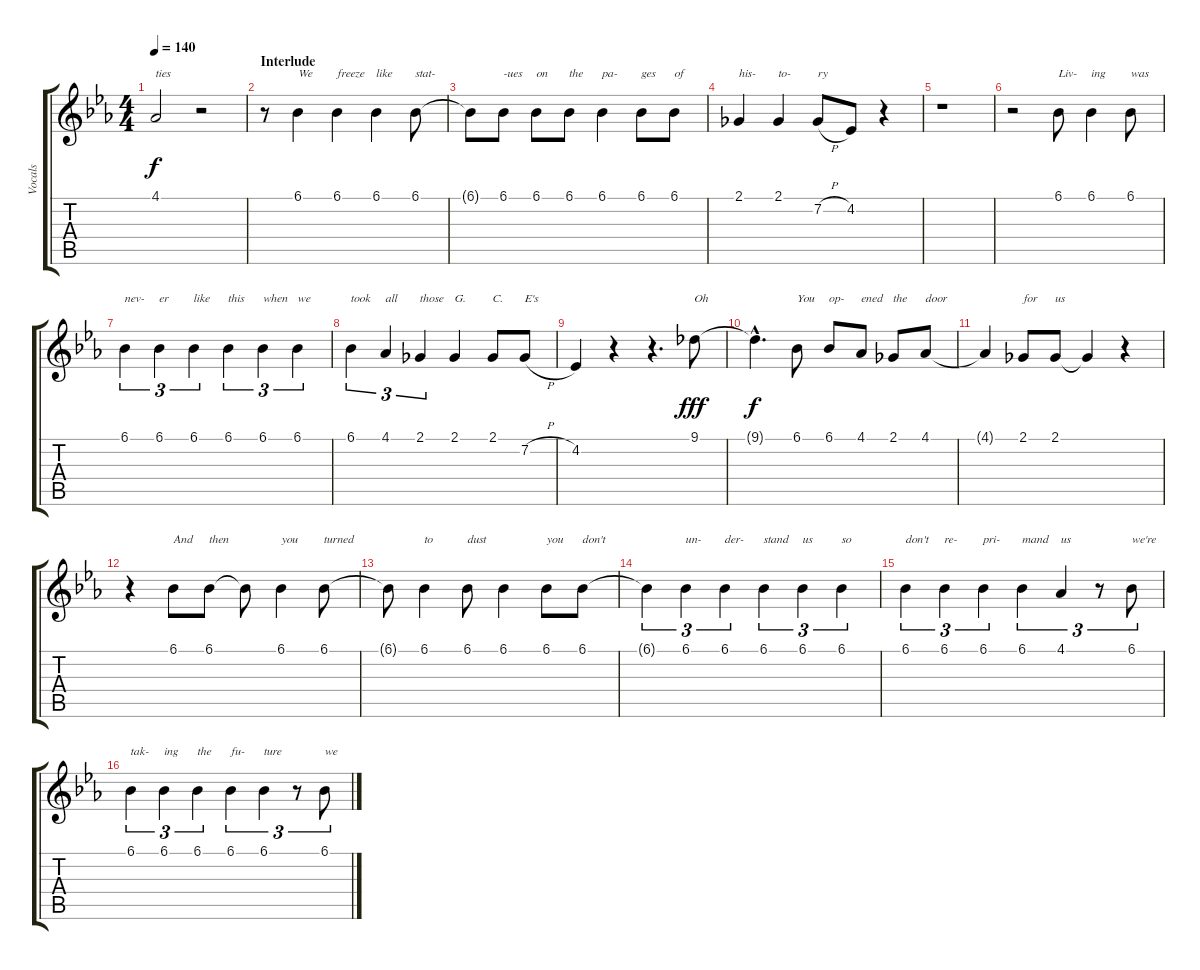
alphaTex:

\track ("Vocals" "Vocals") {instrument clarinet}
\staff {score tabs}
\tuning (E4 B3 G3 D3 A2 E2) {hide}
\ts (4 4)
\tempo 140
\clef g2
\ks eb
4.1.2{txt "ties" dy f} r.2 |
\section ("" "Interlude")
r.8 6.1.4{txt "We"} 6.1.4{txt "freeze"} 6.1.4{txt "like"} 6.1.8{txt "stat-"} |
6.1{t}.8 6.1.8{txt "-ues"} 6.1.8{txt "on"} 6.1.8{txt "the"} 6.1.4{txt "pa-"} 6.1.8{txt "ges"} 6.1.8{txt "of"} |
2.1.4{txt "his-"} 2.1.4{txt "to-"} 7.2{h}.8{txt "ry"} 4.2.8 r.4 |
r.1 |
r.2 6.1.8{txt "Liv-"} 6.1.4{txt "ing"} 6.1.8{txt "was"} |
6.1.4{tu (3 2) txt "nev-"} 6.1.4{tu (3 2) txt "er"} 6.1.4{tu (3 2) txt "like"} 6.1.4{tu (3 2) txt "this"} 6.1.4{tu (3 2) txt "when"} 6.1.4{tu (3 2) txt "we"} |
6.1.4{tu (3 2) txt "took"} 4.1.4{tu (3 2) txt "all"} 2.1.4{tu (3 2) txt "those"} 2.1.4{txt "G."} 2.1.8{txt "C."} 7.2{h}.8{txt "E's"} |
4.2.4 r.4 r.4{d} 9.1.8{txt "Oh" dy fff} |
9.1{hac t}.4{d dy f} 6.1.8{txt "You"} 6.1.8{txt "op-"} 4.1.8{txt "ened"} 2.1.8{txt "the"} 4.1.8{txt "door"} |
4.1{t}.4 2.1.8{txt "for"} 2.1.8{txt "us"} 2.1{t}.4 r.4 |
r.4 6.1.8{txt "And"} 6.1.8{txt "then"} 6.1{t}.8 6.1.4{txt "you"} 6.1.8{txt "turned"} |
6.1{t}.8 6.1.4{txt "to"} 6.1.8{txt "dust"} 6.1.4 6.1.8{txt "you"} 6.1.8{txt "don't"} |
6.1{t}.4{tu (3 2)} 6.1.4{tu (3 2) txt "un-"} 6.1.4{tu (3 2) txt "der-"} 6.1.4{tu (3 2) txt "stand"} 6.1.4{tu (3 2) txt "us"} 6.1.4{tu (3 2) txt "so"} |
6.1.4{tu (3 2) txt "don't"} 6.1.4{tu (3 2) txt "re-"} 6.1.4{tu (3 2) txt "pri-"} 6.1.4{tu (3 2) txt "mand"} 4.1.4{tu (3 2) txt "us"} r.8{tu (3 2)} 6.1.8{tu (3 2) txt "we're"} |
6.1.4{tu (3 2) txt "tak-"} 6.1.4{tu (3 2) txt "ing"} 6.1.4{tu (3 2) txt "the"} 6.1.4{tu (3 2) txt "fu-"} 6.1.4{tu (3 2) txt "ture"} r.8{tu (3 2)} 6.1.8{tu (3 2) txt "we"}
